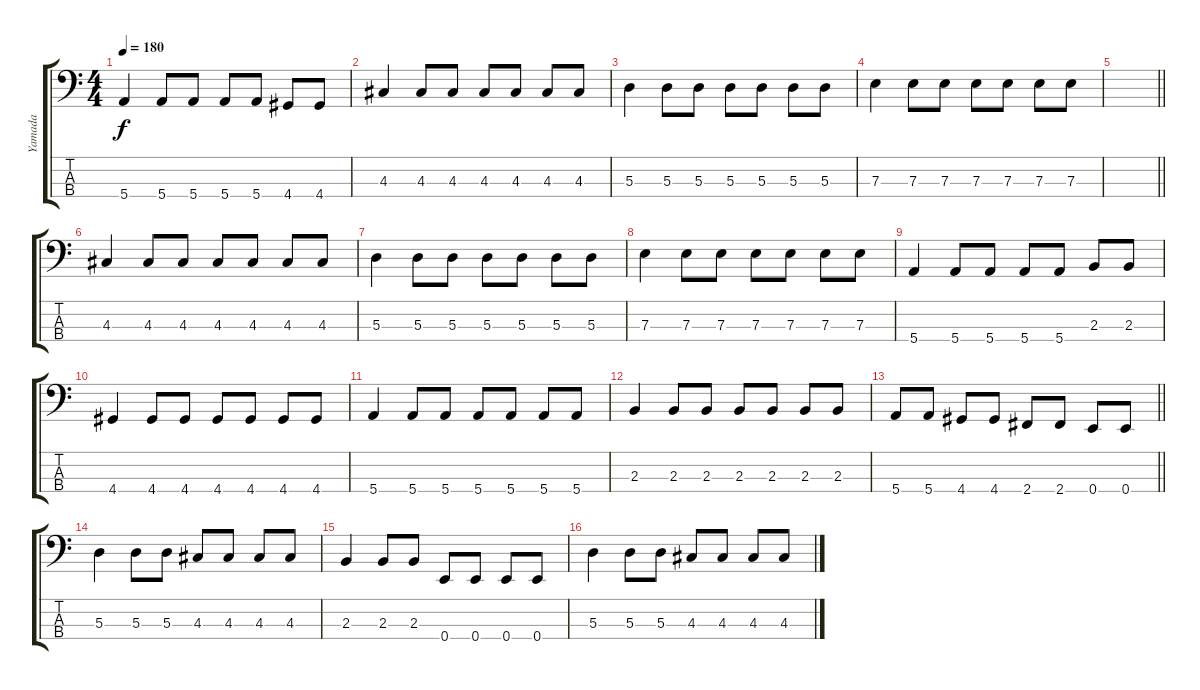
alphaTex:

\track ("Yamada" "Yamada") {instrument electricbasspick}
\staff {score tabs}
\tuning (G2 D2 A1 E1) {hide}
\ts (4 4)
\tempo 180
\clef f4
\ks c
5.4.4{dy f} 5.4.8 5.4.8 5.4.8 5.4.8 4.4.8 4.4.8 |
4.3.4 4.3.8 4.3.8 4.3.8 4.3.8 4.3.8 4.3.8 |
5.3.4 5.3.8 5.3.8 5.3.8 5.3.8 5.3.8 5.3.8 |
7.3.4 7.3.8 7.3.8 7.3.8 7.3.8 7.3.8 7.3.8 |
\barLineRight lightlight
|
4.3.4 4.3.8 4.3.8 4.3.8 4.3.8 4.3.8 4.3.8 |
5.3.4 5.3.8 5.3.8 5.3.8 5.3.8 5.3.8 5.3.8 |
7.3.4 7.3.8 7.3.8 7.3.8 7.3.8 7.3.8 7.3.8 |
5.4.4 5.4.8 5.4.8 5.4.8 5.4.8 2.3.8 2.3.8 |
4.4.4 4.4.8 4.4.8 4.4.8 4.4.8 4.4.8 4.4.8 |
5.4.4 5.4.8 5.4.8 5.4.8 5.4.8 5.4.8 5.4.8 |
2.3.4 2.3.8 2.3.8 2.3.8 2.3.8 2.3.8 2.3.8 |
\barLineRight lightlight
5.4.8 5.4.8 4.4.8 4.4.8 2.4.8 2.4.8 0.4.8 0.4.8 |
5.3.4 5.3.8 5.3.8 4.3.8 4.3.8 4.3.8 4.3.8 |
2.3.4 2.3.8 2.3.8 0.4.8 0.4.8 0.4.8 0.4.8 |
5.3.4 5.3.8 5.3.8 4.3.8 4.3.8 4.3.8 4.3.8
